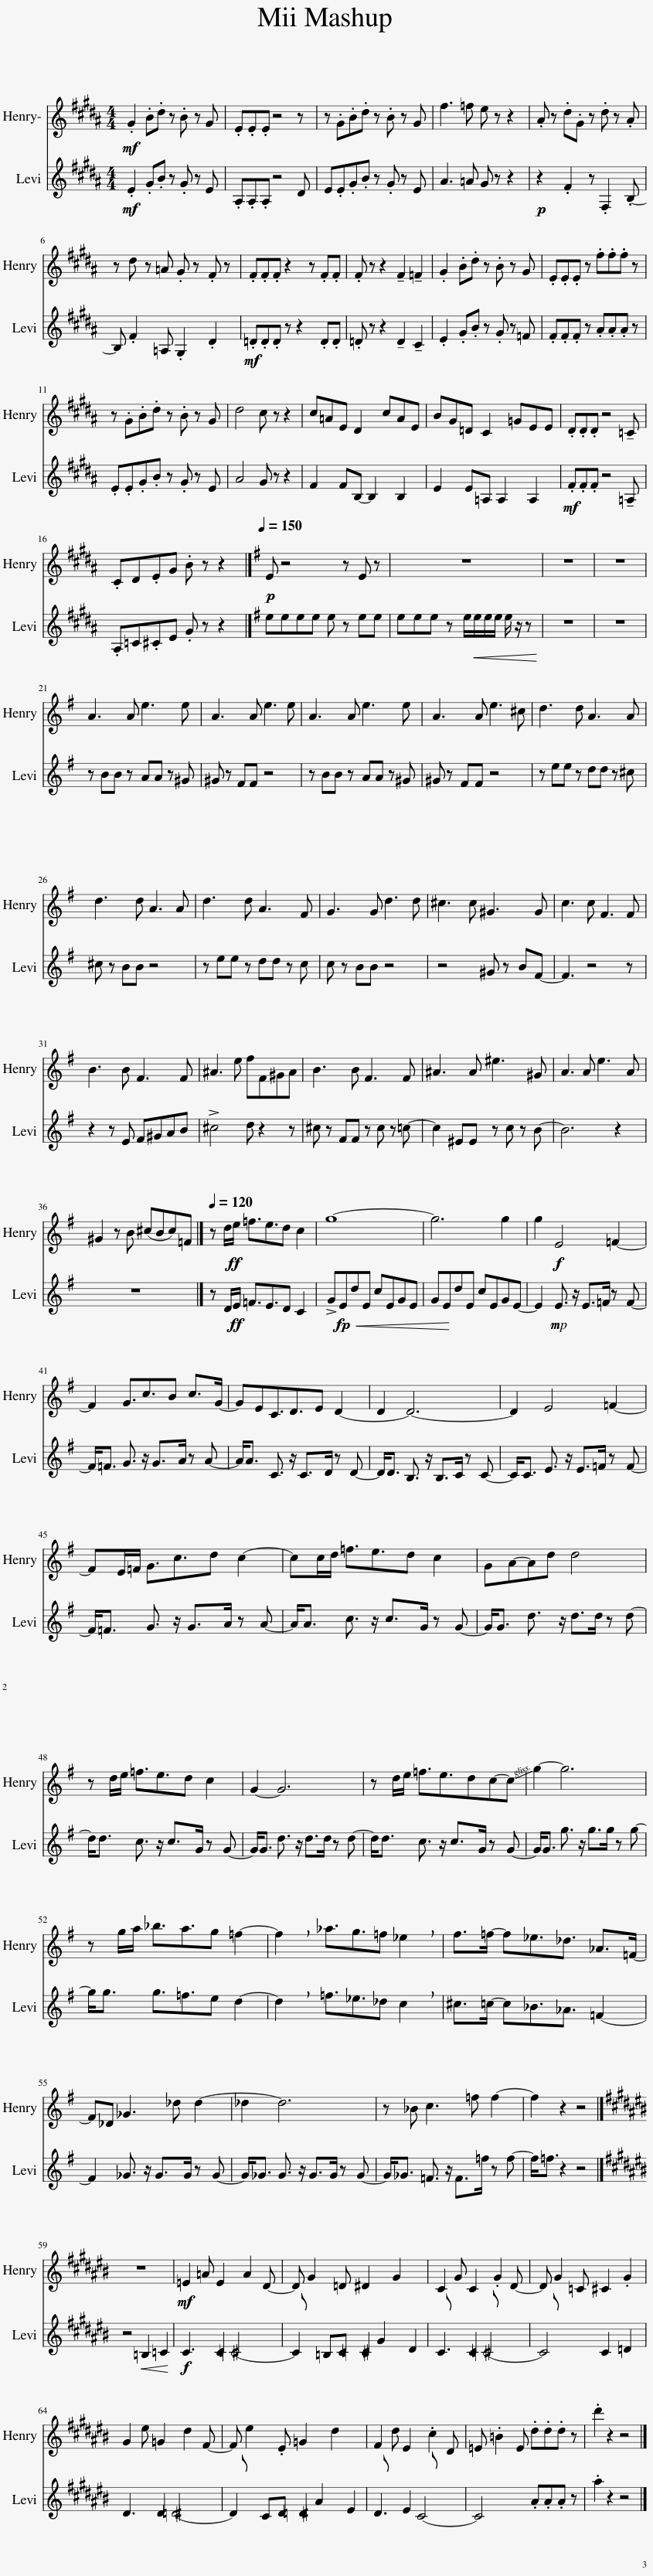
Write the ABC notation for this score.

X:1
%%score 1 2
L:1/8
M:4/4
I:linebreak $
K:none
V:1 treble transpose=-2
V:2 treble transpose=-2
V:1
[K:B]!mf! .G2 .B.d z .B z G | .E.E.E z4 z | z .G.B.d z .B z G | f3 =f e z z2 | .A z .d.G z .d z .A |$ %5
 z d z =A .G z .F z | .F.F.F z2 z .F.F | .F z z2 !tenuto!F2 !tenuto!=F2 | .G2 .B.d z .B z G | .E.E.E z .f.f.f z |$ %10
 z .G.B.d z .B z G | d4 c z z2 | c=AE D2 cAE | BG=D C2 =GEE | .D.D.D z4 !tenuto!=C |$ %15
 .CD.EG .B z z2 |][K:G][Q:1/4=150]!p! E z4 z E z | z8 | z8 | z8 |$ %20
 A3 A e3 e | A3 A e3 e | A3 A e3 e | A3 A e3 ^c | d3 d A3 A |$ %25
 d3 d A3 A | d3 d A3 F | G3 G d3 d | ^c3 c ^G3 G | c3 c F3 F |$ %30
 B3 B F3 F | ^A3 e fF^GA | B3 B F3 F | ^A3 A ^e3 ^G | A3 A e3 A |$ %35
 ^G2 z B (^cBc)=F |][Q:1/4=120] z d/!ff!e/ =f3/2e3/2d c2 | g8- | g6 g2 | g2!f! E4 =F2- |$ %40
 F2 G3/2c3/2B c>G- | GEC3/2D3/2E D2- | D2 D6- | D2 E4 =F2- |$ FE/=F/ G3/2c3/2d c2- | %45
 cc/d/ =f3/2e3/2d c2 | GA-Ad d4 |$ z d/e/ =f3/2e3/2d c2 | G2- G6 | z d/e/ =f3/2e3/2dc-!-(!c | %50
 !-)!g2- g6 |$ z g/a/ _b3/2a3/2g =f2- | !breath!f2 _a3/2g3/2=f !breath!_e2 | f>=f- f_e3/2_d3/2 _A>=F- |$ F_D _G3 _d d2- | %55
 _d2 d6 | z _B c3 =f f2- | f2 z2 z4 |]$[K:C#] z8 |!mf! =E2 =A E2 A2 D- | %60
 D G2 =D ^D2 G2 | C2 G C2 .G2 D- | D G2 =C ^C2 .G2 |$ G2 e =G2 d2 F- | F e2 .E =G2 d2 | %65
 F2 d E2 .c2 D | =E .=B2 E .d.d.d z | .d'2 z2 z4 |] %68
V:2
[K:B]!mf! .E2 .G.B z .G z E | .A,.A,.A, z4 D | E.E.G.B z .G z E | A3 =A G z z2 |!p! z2 .F2 z .F,2 .B,- |$ %5
 B, .F2 =A, .G,2 .D2 |!mf! .=D.D.D z z2 .D.D | .=D z z2 !tenuto!D2 !tenuto!C2 | .E2 .G.B z .G z =F | .F.F.F z .A.A.A z |$ %10
 .E.E.G.B z .G z E | A4 G z z2 | F2 FB,- B,2 B,2 | E2 E=A, A,2 A,2 |!mf! .F.F.F z4 !tenuto!=A, |$ %15
 .A,=C.^CE .G z z2 |][K:G] eeee e z ee | eee z e/!<(!e/e/e/ e/ z/ z!<)! | z8 | z8 |$ %20
 z BB z AA z ^G | ^G z FF z4 | z BB z AA z ^G | ^G z FF z4 | z ee z dd z ^c |$ %25
 ^c z BB z4 | z ee z dd z c | c z BB z4 | z4 ^G z BF- | F3 z4 z |$ %30
 z2 z E F^GAB | !>!^c4 d z2 z | ^c z FF z c z =c- | c2 ^EE z c z B- | B6 z2 |$ %35
 z8 |] z D/!ff!E/ =F3/2E3/2D C2 | !>!GE!<(!dE cEGE | GE!<)!dE cEGE- | E2 E3/2 z/ E>=F z F- |$ %40
 F<=F G3/2 z/ G>A z A- | A<A C3/2 z/ C>D z D- | D<D B,3/2 z/ B,>C z C- | C<C E3/2 z/ E>=F z F- |$ F<=F G3/2 z/ G>A z A- | %45
 A<A c3/2 z/ c>G z G- | G<G d3/2 z/ d>d z d- |$ d<d c3/2 z/ c>G z G- | G<G d3/2 z/ d>d z d- | d<d c3/2 z/ c>G z G- | %50
 G<G g3/2 z/ g>g z g- |$ g<g g3/2=f3/2e d2- | !breath!d2 =f3/2_e3/2_d !breath!c2 | ^c>=c- c_B3/2_A3/2 =F2- |$ F2 _G3/2 z/ G>G z G- | %55
 G<_G G3/2 z/ G>G z G- | G<_G =F3/2 z/ F>=f z f- | f<=f z2 z4 |]$[K:C#] z4!<(! =B,2 =C2!<)! |!f! C3 =C ^C4- | %60
 C2 =B,=C ^C G2 D | C3 =C ^C4- | C4 C2 =D2 |$ D3 =D ^D4- | D2 C=D ^D A2 E | %65
 D3 E C4- | C4 .A.A.A z | .a2 z2 z4 |] %68
